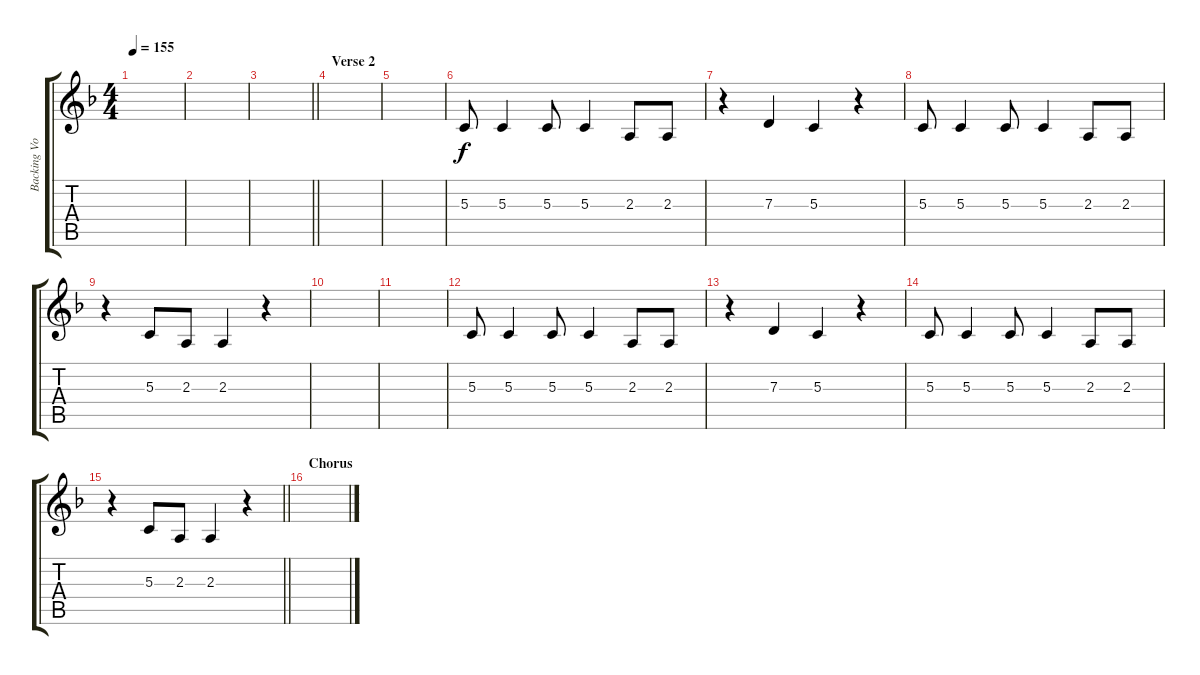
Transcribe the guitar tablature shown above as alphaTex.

\track ("Backing Vocals" "Backing Vo") {instrument lead2sawtooth}
\staff {score tabs}
\tuning (E4 B3 G3 D3 A2 E2) {hide}
\ts (4 4)
\tempo 155
\clef g2
\ks f
|
|
\barLineRight lightlight
|
\section ("" "Verse 2")
|
|
5.3.8 5.3.4 5.3.8 5.3.4 2.3.8 2.3.8 |
r.4 7.3.4 5.3.4 r.4 |
5.3.8 5.3.4 5.3.8 5.3.4 2.3.8 2.3.8 |
r.4 5.3.8 2.3.8 2.3.4 r.4 |
|
|
5.3.8 5.3.4 5.3.8 5.3.4 2.3.8 2.3.8 |
r.4 7.3.4 5.3.4 r.4 |
5.3.8 5.3.4 5.3.8 5.3.4 2.3.8 2.3.8 |
\barLineRight lightlight
r.4 5.3.8 2.3.8 2.3.4 r.4 |
\section ("" "Chorus")
